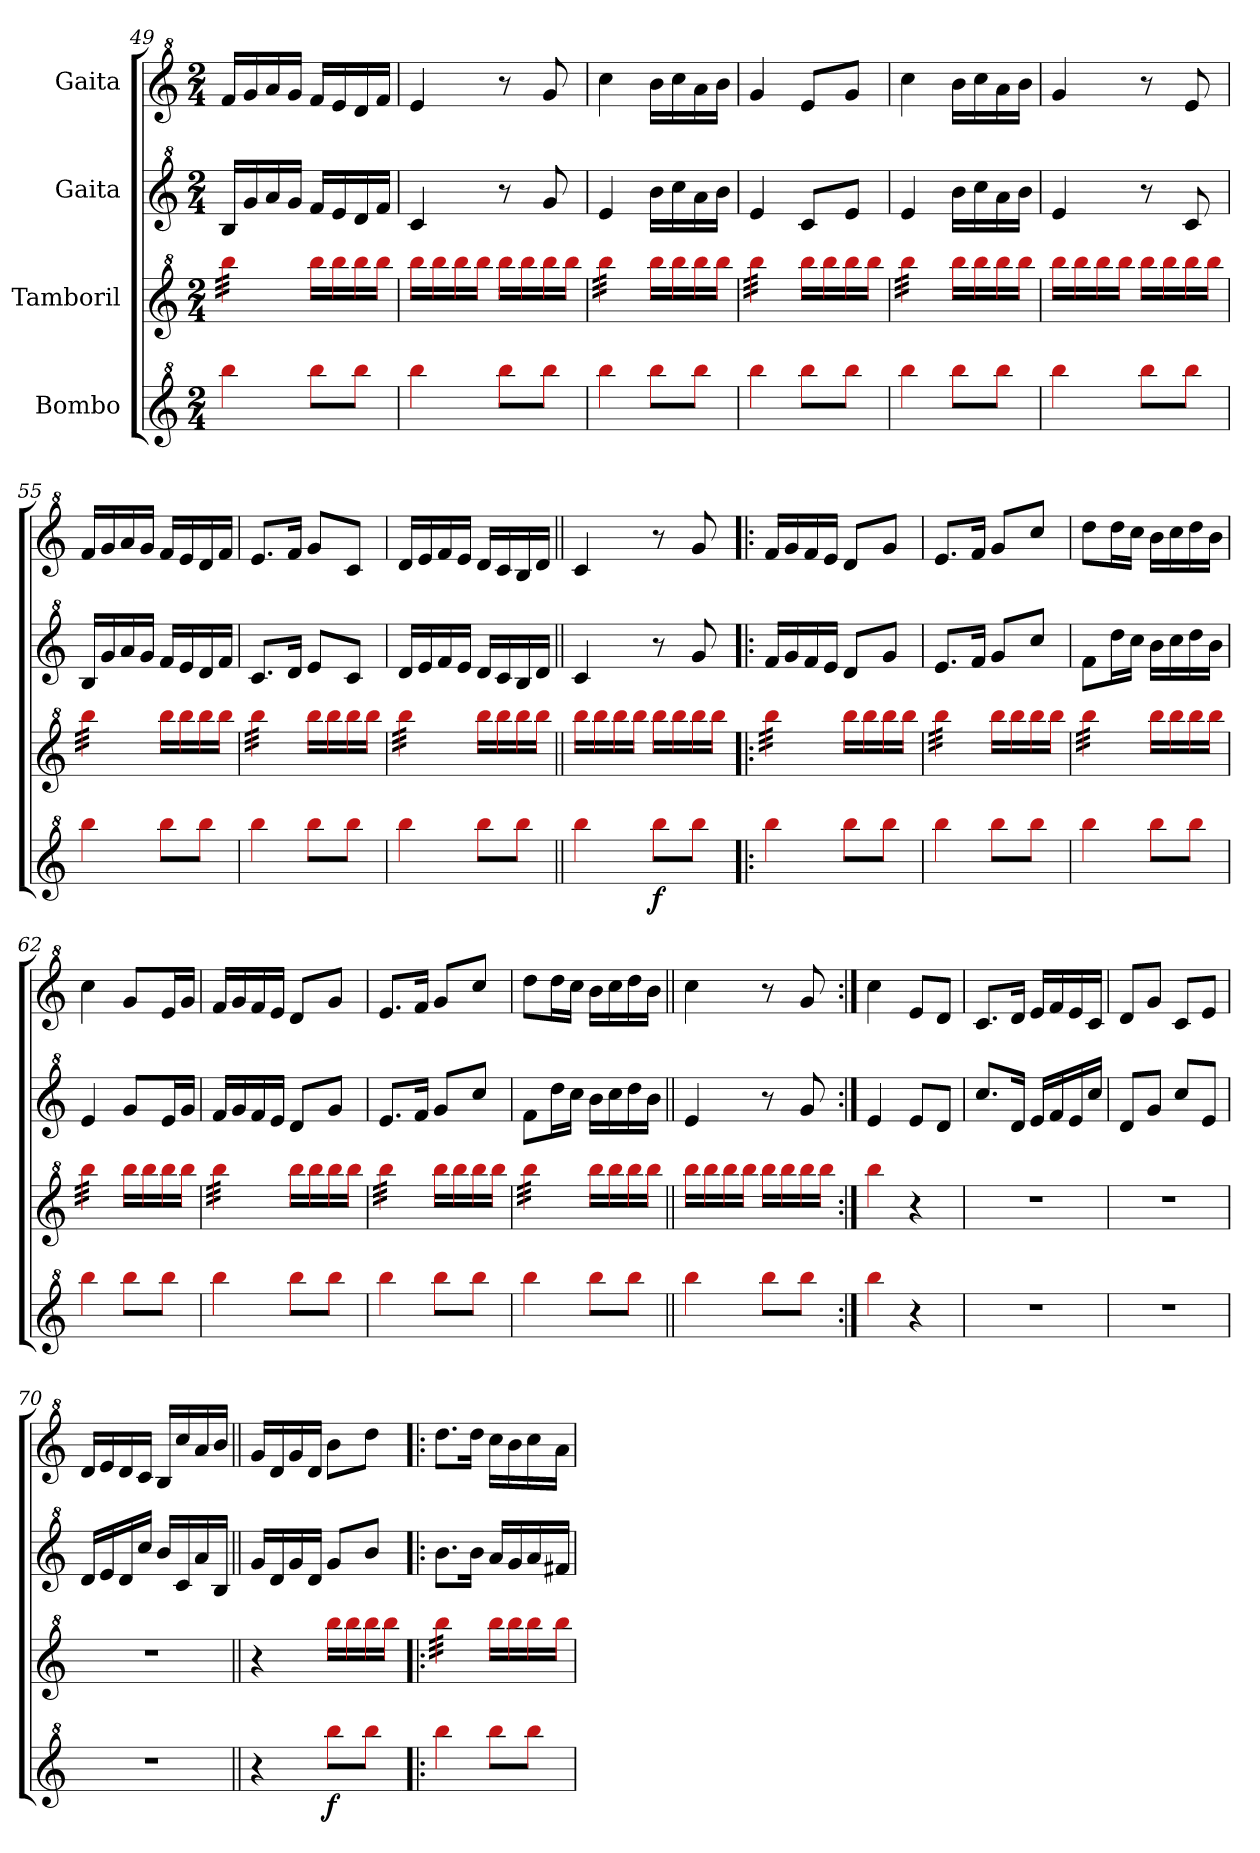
**kern	**dynam	**kern	**kern	**kern
*part4	*part4	*part3	*part2	*part1
*staff4	*staff4	*staff3	*staff2	*staff1
*I"Bombo	*	*I"Tamboril	*I"Gaita	*I"Gaita
*clefG^2	*	*clefG^2	*clefG^2	*clefG^2
*k[]	*	*k[]	*k[]	*k[]
*C:	*	*C:	*C:	*C:
*M2/4	*	*M2/4	*M2/4	*M2/4
=49	=49	=49	=49	=49
*	*	*tremolo	*	*
4Rbb\	.	32Rbb\LLL	16b/LL	16ff/LL
.	.	32Rbb\	.	.
.	.	32Rbb\	16gg/	16gg/
.	.	32Rbb\	.	.
.	.	32Rbb\	16aa/	16aa/
.	.	32Rbb\	.	.
.	.	32Rbb\	16gg/JJ	16gg/JJ
.	.	32Rbb\JJJ	.	.
*	*	*Xtremolo	*	*
8Rbb\L	.	16Rbb\LL	16ff/LL	16ff/LL
.	.	16Rbb\	16ee/	16ee/
8Rbb\J	.	16Rbb\	16dd/	16dd/
.	.	16Rbb\JJ	16ff/JJ	16ff/JJ
!!LO:LB:g=z
=50	=50	=50	=50	=50
4Rbb\	.	16Rbb\LL	4cc/	4ee/
.	.	16Rbb\	.	.
.	.	16Rbb\	.	.
.	.	16Rbb\JJ	.	.
8Rbb\L	.	16Rbb\LL	8r	8r
.	.	16Rbb\	.	.
8Rbb\J	.	16Rbb\	8gg/	8gg/
.	.	16Rbb\JJ	.	.
=51	=51	=51	=51	=51
*	*	*tremolo	*	*
4Rbb\	.	32Rbb\LLL	4ee/	4ccc\
.	.	32Rbb\	.	.
.	.	32Rbb\	.	.
.	.	32Rbb\	.	.
.	.	32Rbb\	.	.
.	.	32Rbb\	.	.
.	.	32Rbb\	.	.
.	.	32Rbb\JJJ	.	.
*	*	*Xtremolo	*	*
8Rbb\L	.	16Rbb\LL	16bb\LL	16bb\LL
.	.	16Rbb\	16ccc\	16ccc\
8Rbb\J	.	16Rbb\	16aa\	16aa\
.	.	16Rbb\JJ	16bb\JJ	16bb\JJ
=52	=52	=52	=52	=52
*	*	*tremolo	*	*
4Rbb\	.	32Rbb\LLL	4ee/	4gg/
.	.	32Rbb\	.	.
.	.	32Rbb\	.	.
.	.	32Rbb\	.	.
.	.	32Rbb\	.	.
.	.	32Rbb\	.	.
.	.	32Rbb\	.	.
.	.	32Rbb\JJJ	.	.
*	*	*Xtremolo	*	*
8Rbb\L	.	16Rbb\LL	8cc/L	8ee/L
.	.	16Rbb\	.	.
8Rbb\J	.	16Rbb\	8ee/J	8gg/J
.	.	16Rbb\JJ	.	.
=53	=53	=53	=53	=53
*	*	*tremolo	*	*
4Rbb\	.	32Rbb\LLL	4ee/	4ccc\
.	.	32Rbb\	.	.
.	.	32Rbb\	.	.
.	.	32Rbb\	.	.
.	.	32Rbb\	.	.
.	.	32Rbb\	.	.
.	.	32Rbb\	.	.
.	.	32Rbb\JJJ	.	.
*	*	*Xtremolo	*	*
8Rbb\L	.	16Rbb\LL	16bb\LL	16bb\LL
.	.	16Rbb\	16ccc\	16ccc\
8Rbb\J	.	16Rbb\	16aa\	16aa\
.	.	16Rbb\JJ	16bb\JJ	16bb\JJ
=54	=54	=54	=54	=54
4Rbb\	.	16Rbb\LL	4ee/	4gg/
.	.	16Rbb\	.	.
.	.	16Rbb\	.	.
.	.	16Rbb\JJ	.	.
8Rbb\L	.	16Rbb\LL	8r	8r
.	.	16Rbb\	.	.
8Rbb\J	.	16Rbb\	8cc/	8ee/
.	.	16Rbb\JJ	.	.
=55	=55	=55	=55	=55
*	*	*tremolo	*	*
4Rbb\	.	32Rbb\LLL	16b/LL	16ff/LL
.	.	32Rbb\	.	.
.	.	32Rbb\	16gg/	16gg/
.	.	32Rbb\	.	.
.	.	32Rbb\	16aa/	16aa/
.	.	32Rbb\	.	.
.	.	32Rbb\	16gg/JJ	16gg/JJ
.	.	32Rbb\JJJ	.	.
*	*	*Xtremolo	*	*
8Rbb\L	.	16Rbb\LL	16ff/LL	16ff/LL
.	.	16Rbb\	16ee/	16ee/
8Rbb\J	.	16Rbb\	16dd/	16dd/
.	.	16Rbb\JJ	16ff/JJ	16ff/JJ
!!LO:LB:g=z
=56	=56	=56	=56	=56
*	*	*tremolo	*	*
4Rbb\	.	32Rbb\LLL	8.cc/L	8.ee/L
.	.	32Rbb\	.	.
.	.	32Rbb\	.	.
.	.	32Rbb\	.	.
.	.	32Rbb\	.	.
.	.	32Rbb\	.	.
.	.	32Rbb\	16dd/Jk	16ff/Jk
.	.	32Rbb\JJJ	.	.
*	*	*Xtremolo	*	*
8Rbb\L	.	16Rbb\LL	8ee/L	8gg/L
.	.	16Rbb\	.	.
8Rbb\J	.	16Rbb\	8cc/J	8cc/J
.	.	16Rbb\JJ	.	.
=57	=57	=57	=57	=57
*	*	*tremolo	*	*
4Rbb\	.	32Rbb\LLL	16dd/LL	16dd/LL
.	.	32Rbb\	.	.
.	.	32Rbb\	16ee/	16ee/
.	.	32Rbb\	.	.
.	.	32Rbb\	16ff/	16ff/
.	.	32Rbb\	.	.
.	.	32Rbb\	16ee/JJ	16ee/JJ
.	.	32Rbb\JJJ	.	.
*	*	*Xtremolo	*	*
8Rbb\L	.	16Rbb\LL	16dd/LL	16dd/LL
.	.	16Rbb\	16cc/	16cc/
8Rbb\J	.	16Rbb\	16b/	16b/
.	.	16Rbb\JJ	16dd/JJ	16dd/JJ
=58||	=58||	=58||	=58||	=58||
4Rbb\	.	16Rbb\LL	4cc/	4cc/
.	.	16Rbb\	.	.
.	.	16Rbb\	.	.
.	.	16Rbb\JJ	.	.
!	!LO:DY:b	!	!	!
8Rbb\L	f	16Rbb\LL	8r	8r
.	.	16Rbb\	.	.
8Rbb\J	.	16Rbb\	8gg/	8gg/
.	.	16Rbb\JJ	.	.
=59!|:	=59!|:	=59!|:	=59!|:	=59!|:
*	*	*tremolo	*	*
4Rbb\	.	32Rbb\LLL	16ff/LL	16ff/LL
.	.	32Rbb\	.	.
.	.	32Rbb\	16gg/	16gg/
.	.	32Rbb\	.	.
.	.	32Rbb\	16ff/	16ff/
.	.	32Rbb\	.	.
.	.	32Rbb\	16ee/JJ	16ee/JJ
.	.	32Rbb\JJJ	.	.
*	*	*Xtremolo	*	*
8Rbb\L	.	16Rbb\LL	8dd/L	8dd/L
.	.	16Rbb\	.	.
8Rbb\J	.	16Rbb\	8gg/J	8gg/J
.	.	16Rbb\JJ	.	.
=60	=60	=60	=60	=60
*	*	*tremolo	*	*
4Rbb\	.	32Rbb\LLL	8.ee/L	8.ee/L
.	.	32Rbb\	.	.
.	.	32Rbb\	.	.
.	.	32Rbb\	.	.
.	.	32Rbb\	.	.
.	.	32Rbb\	.	.
.	.	32Rbb\	16ff/Jk	16ff/Jk
.	.	32Rbb\JJJ	.	.
*	*	*Xtremolo	*	*
8Rbb\L	.	16Rbb\LL	8gg/L	8gg/L
.	.	16Rbb\	.	.
8Rbb\J	.	16Rbb\	8ccc/J	8ccc/J
.	.	16Rbb\JJ	.	.
!!LO:PB:g=z
=61	=61	=61	=61	=61
*	*	*tremolo	*	*
4Rbb\	.	32Rbb\LLL	8ff\L	8ddd\L
.	.	32Rbb\	.	.
.	.	32Rbb\	.	.
.	.	32Rbb\	.	.
.	.	32Rbb\	16ddd\L	16ddd\L
.	.	32Rbb\	.	.
.	.	32Rbb\	16ccc\JJ	16ccc\JJ
.	.	32Rbb\JJJ	.	.
*	*	*Xtremolo	*	*
8Rbb\L	.	16Rbb\LL	16bb\LL	16bb\LL
.	.	16Rbb\	16ccc\	16ccc\
8Rbb\J	.	16Rbb\	16ddd\	16ddd\
.	.	16Rbb\JJ	16bb\JJ	16bb\JJ
=62	=62	=62	=62	=62
*	*	*tremolo	*	*
4Rbb\	.	32Rbb\LLL	4ee/	4ccc\
.	.	32Rbb\	.	.
.	.	32Rbb\	.	.
.	.	32Rbb\	.	.
.	.	32Rbb\	.	.
.	.	32Rbb\	.	.
.	.	32Rbb\	.	.
.	.	32Rbb\JJJ	.	.
*	*	*Xtremolo	*	*
8Rbb\L	.	16Rbb\LL	8gg/L	8gg/L
.	.	16Rbb\	.	.
8Rbb\J	.	16Rbb\	16ee/L	16ee/L
.	.	16Rbb\JJ	16gg/JJ	16gg/JJ
=63	=63	=63	=63	=63
*	*	*tremolo	*	*
4Rbb\	.	32Rbb\LLL	16ff/LL	16ff/LL
.	.	32Rbb\	.	.
.	.	32Rbb\	16gg/	16gg/
.	.	32Rbb\	.	.
.	.	32Rbb\	16ff/	16ff/
.	.	32Rbb\	.	.
.	.	32Rbb\	16ee/JJ	16ee/JJ
.	.	32Rbb\JJJ	.	.
*	*	*Xtremolo	*	*
8Rbb\L	.	16Rbb\LL	8dd/L	8dd/L
.	.	16Rbb\	.	.
8Rbb\J	.	16Rbb\	8gg/J	8gg/J
.	.	16Rbb\JJ	.	.
=64	=64	=64	=64	=64
*	*	*tremolo	*	*
4Rbb\	.	32Rbb\LLL	8.ee/L	8.ee/L
.	.	32Rbb\	.	.
.	.	32Rbb\	.	.
.	.	32Rbb\	.	.
.	.	32Rbb\	.	.
.	.	32Rbb\	.	.
.	.	32Rbb\	16ff/Jk	16ff/Jk
.	.	32Rbb\JJJ	.	.
*	*	*Xtremolo	*	*
8Rbb\L	.	16Rbb\LL	8gg/L	8gg/L
.	.	16Rbb\	.	.
8Rbb\J	.	16Rbb\	8ccc/J	8ccc/J
.	.	16Rbb\JJ	.	.
=65	=65	=65	=65	=65
*	*	*tremolo	*	*
4Rbb\	.	32Rbb\LLL	8ff\L	8ddd\L
.	.	32Rbb\	.	.
.	.	32Rbb\	.	.
.	.	32Rbb\	.	.
.	.	32Rbb\	16ddd\L	16ddd\L
.	.	32Rbb\	.	.
.	.	32Rbb\	16ccc\JJ	16ccc\JJ
.	.	32Rbb\JJJ	.	.
*	*	*Xtremolo	*	*
8Rbb\L	.	16Rbb\LL	16bb\LL	16bb\LL
.	.	16Rbb\	16ccc\	16ccc\
8Rbb\J	.	16Rbb\	16ddd\	16ddd\
.	.	16Rbb\JJ	16bb\JJ	16bb\JJ
!!LO:LB:g=z
=66||	=66||	=66||	=66||	=66||
4Rbb\	.	16Rbb\LL	4ee/	4ccc\
.	.	16Rbb\	.	.
.	.	16Rbb\	.	.
.	.	16Rbb\JJ	.	.
8Rbb\L	.	16Rbb\LL	8r	8r
.	.	16Rbb\	.	.
8Rbb\J	.	16Rbb\	8gg/	8gg/
.	.	16Rbb\JJ	.	.
=67:|!	=67:|!	=67:|!	=67:|!	=67:|!
4Rbb\	.	4Rbb\	4ee/	4ccc\
4r	.	4r	8ee/L	8ee/L
.	.	.	8dd/J	8dd/J
=68	=68	=68	=68	=68
2r	.	2r	8.ccc/L	8.cc/L
.	.	.	16dd/Jk	16dd/Jk
.	.	.	16ee/LL	16ee/LL
.	.	.	16ff/	16ff/
.	.	.	16ee/	16ee/
.	.	.	16ccc/JJ	16cc/JJ
=69	=69	=69	=69	=69
2r	.	2r	8dd/L	8dd/L
.	.	.	8gg/J	8gg/J
.	.	.	8ccc/L	8cc/L
.	.	.	8ee/J	8ee/J
=70	=70	=70	=70	=70
2r	.	2r	16dd/LL	16dd/LL
.	.	.	16ee/	16ee/
.	.	.	16dd/	16dd/
.	.	.	16ccc/JJ	16cc/JJ
.	.	.	16bb/LL	16b/LL
.	.	.	16cc/	16ccc/
.	.	.	16aa/	16aa/
.	.	.	16b/JJ	16bb/JJ
=71||	=71||	=71||	=71||	=71||
4r	.	4r	16gg/LL	16gg/LL
.	.	.	16dd/	16dd/
.	.	.	16gg/	16gg/
.	.	.	16dd/JJ	16dd/JJ
!	!LO:DY:b	!	!	!
8Rbb\L	f	16Rbb\LL	8gg/L	8bb\L
.	.	16Rbb\	.	.
8Rbb\J	.	16Rbb\	8bb/J	8ddd\J
.	.	16Rbb\JJ	.	.
!!LO:LB:g=z
=72!|:	=72!|:	=72!|:	=72!|:	=72!|:
*	*	*tremolo	*	*
4Rbb\	.	32Rbb\LLL	8.bb\L	8.ddd\L
.	.	32Rbb\	.	.
.	.	32Rbb\	.	.
.	.	32Rbb\	.	.
.	.	32Rbb\	.	.
.	.	32Rbb\	.	.
.	.	32Rbb\	16bb\Jk	16ddd\Jk
.	.	32Rbb\JJJ	.	.
*	*	*Xtremolo	*	*
8Rbb\L	.	16Rbb\LL	16aa/LL	16ccc\LL
.	.	16Rbb\	16gg/	16bb\
8Rbb\J	.	16Rbb\	16aa/	16ccc\
.	.	16Rbb\JJ	16ff#X/JJ	16aa\JJ
=	=	=	=	=
*-	*-	*-	*-	*-
